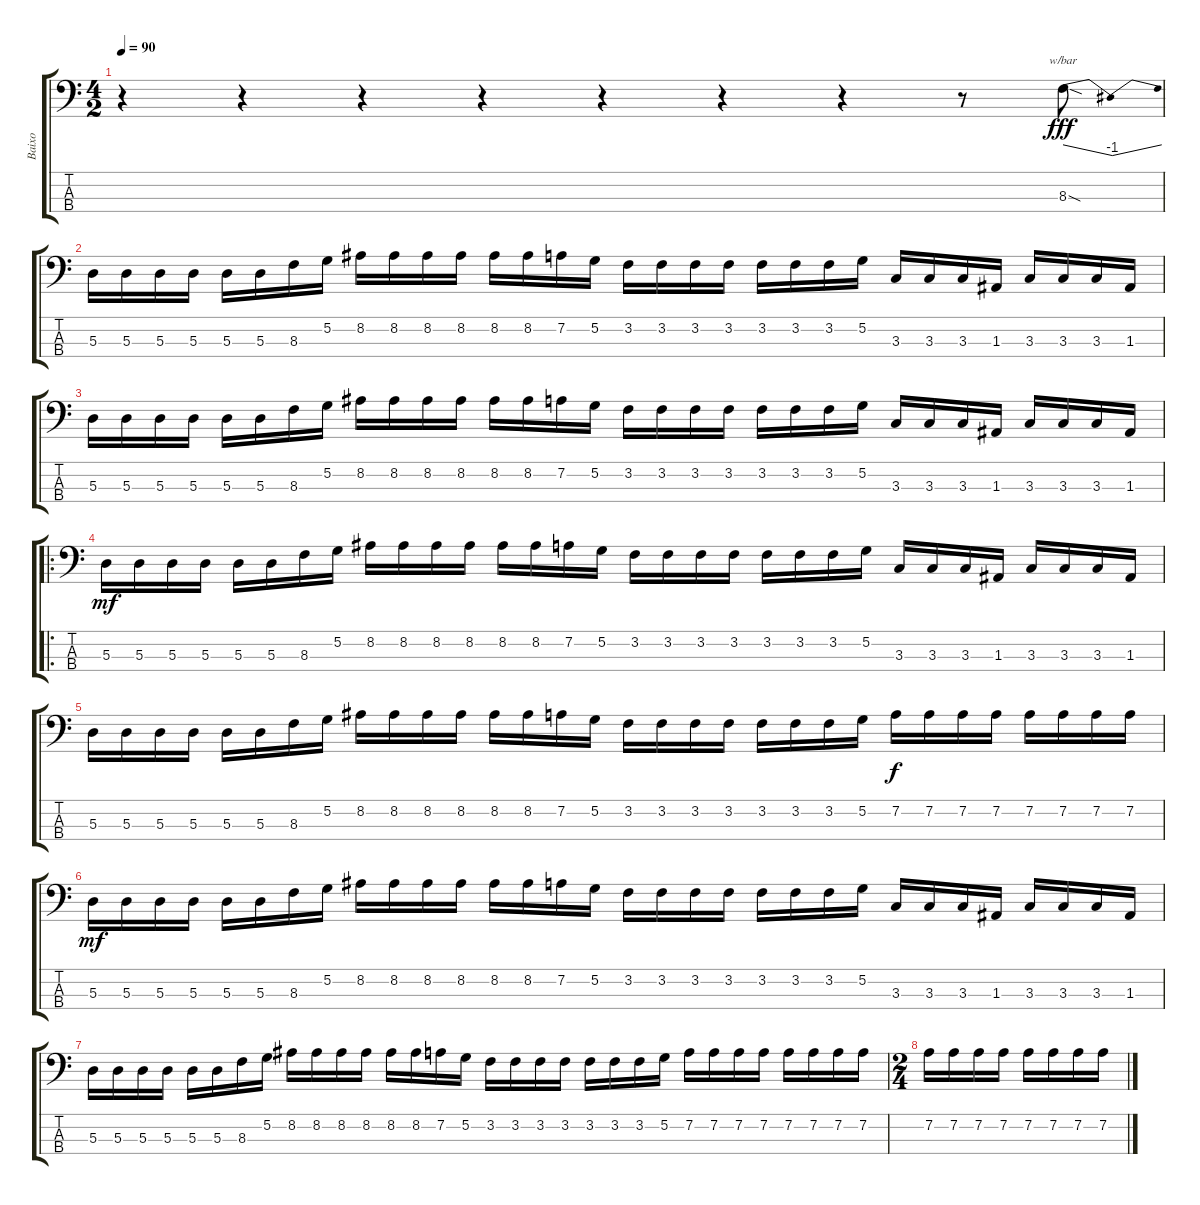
\track ("Baixo" "Baixo") {instrument slapbass2}
\staff {score tabs}
\tuning (G2 D2 A1 E1) {hide}
\ts (4 2)
\tempo 90
\clef f4
\ks c
r.4{dy fff instrument slapbass2} r.4 r.4 r.4 r.4 r.4 r.4 r.8 8.3{sod}.8{tbe (dip default 0 0 30 -4 60 0)} |
5.3.16 5.3.16 5.3.16 5.3.16 5.3.16 5.3.16 8.3.16 5.2.16 8.2.16 8.2.16 8.2.16 8.2.16 8.2.16 8.2.16 7.2.16 5.2.16 3.2.16 3.2.16 3.2.16 3.2.16 3.2.16 3.2.16 3.2.16 5.2.16 3.3.16 3.3.16 3.3.16 1.3.16 3.3.16 3.3.16 3.3.16 1.3.16 |
5.3.16 5.3.16 5.3.16 5.3.16 5.3.16 5.3.16 8.3.16 5.2.16 8.2.16 8.2.16 8.2.16 8.2.16 8.2.16 8.2.16 7.2.16 5.2.16 3.2.16 3.2.16 3.2.16 3.2.16 3.2.16 3.2.16 3.2.16 5.2.16 3.3.16 3.3.16 3.3.16 1.3.16 3.3.16 3.3.16 3.3.16 1.3.16 |
\ro
5.3.16{dy mf} 5.3.16 5.3.16 5.3.16 5.3.16 5.3.16 8.3.16 5.2.16 8.2.16 8.2.16 8.2.16 8.2.16 8.2.16 8.2.16 7.2.16 5.2.16 3.2.16 3.2.16 3.2.16 3.2.16 3.2.16 3.2.16 3.2.16 5.2.16 3.3.16 3.3.16 3.3.16 1.3.16 3.3.16 3.3.16 3.3.16 1.3.16 |
5.3.16 5.3.16 5.3.16 5.3.16 5.3.16 5.3.16 8.3.16 5.2.16 8.2.16 8.2.16 8.2.16 8.2.16 8.2.16 8.2.16 7.2.16 5.2.16 3.2.16 3.2.16 3.2.16 3.2.16 3.2.16 3.2.16 3.2.16 5.2.16 7.2.16{dy f} 7.2.16 7.2.16 7.2.16 7.2.16 7.2.16 7.2.16 7.2.16 |
5.3.16{dy mf} 5.3.16 5.3.16 5.3.16 5.3.16 5.3.16 8.3.16 5.2.16 8.2.16 8.2.16 8.2.16 8.2.16 8.2.16 8.2.16 7.2.16 5.2.16 3.2.16 3.2.16 3.2.16 3.2.16 3.2.16 3.2.16 3.2.16 5.2.16 3.3.16 3.3.16 3.3.16 1.3.16 3.3.16 3.3.16 3.3.16 1.3.16 |
5.3.16 5.3.16 5.3.16 5.3.16 5.3.16 5.3.16 8.3.16 5.2.16 8.2.16 8.2.16 8.2.16 8.2.16 8.2.16 8.2.16 7.2.16 5.2.16 3.2.16 3.2.16 3.2.16 3.2.16 3.2.16 3.2.16 3.2.16 5.2.16 7.2.16 7.2.16 7.2.16 7.2.16 7.2.16 7.2.16 7.2.16 7.2.16 |
\ts (2 4)
7.2.16 7.2.16 7.2.16 7.2.16 7.2.16 7.2.16 7.2.16 7.2.16
